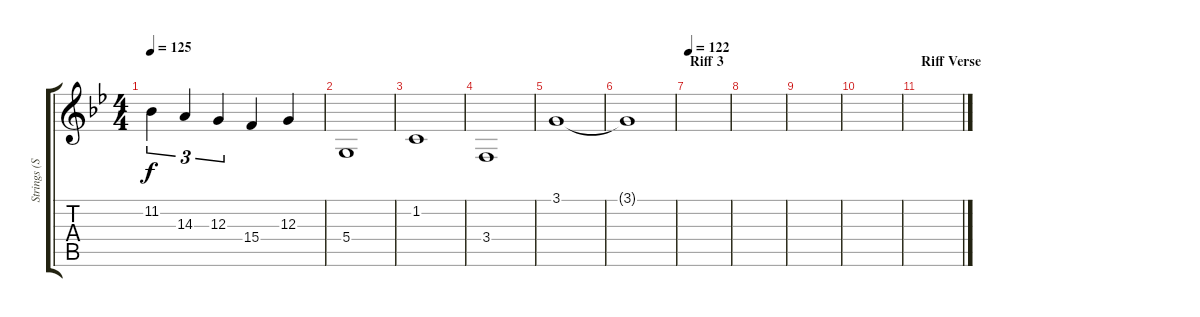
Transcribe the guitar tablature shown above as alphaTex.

\track ("Strings (Staff 1)" "Strings (S") {instrument acousticgrandpiano}
\staff {score tabs}
\tuning (E4 B3 G3 D3 A2 E2) {hide}
\ts (4 4)
\tempo 125
\clef g2
\ks gminor
11.2.4{tu (3 2) dy f} 14.3.4{tu (3 2)} 12.3.4{tu (3 2)} 15.4.4 12.3.4 |
5.4.1 |
1.2.1 |
3.4.1 |
3.1.1 |
3.1{t}.1 |
\section ("" "Riff 3")
\tempo 122
|
|
|
|
\section ("" "Riff Verse")
